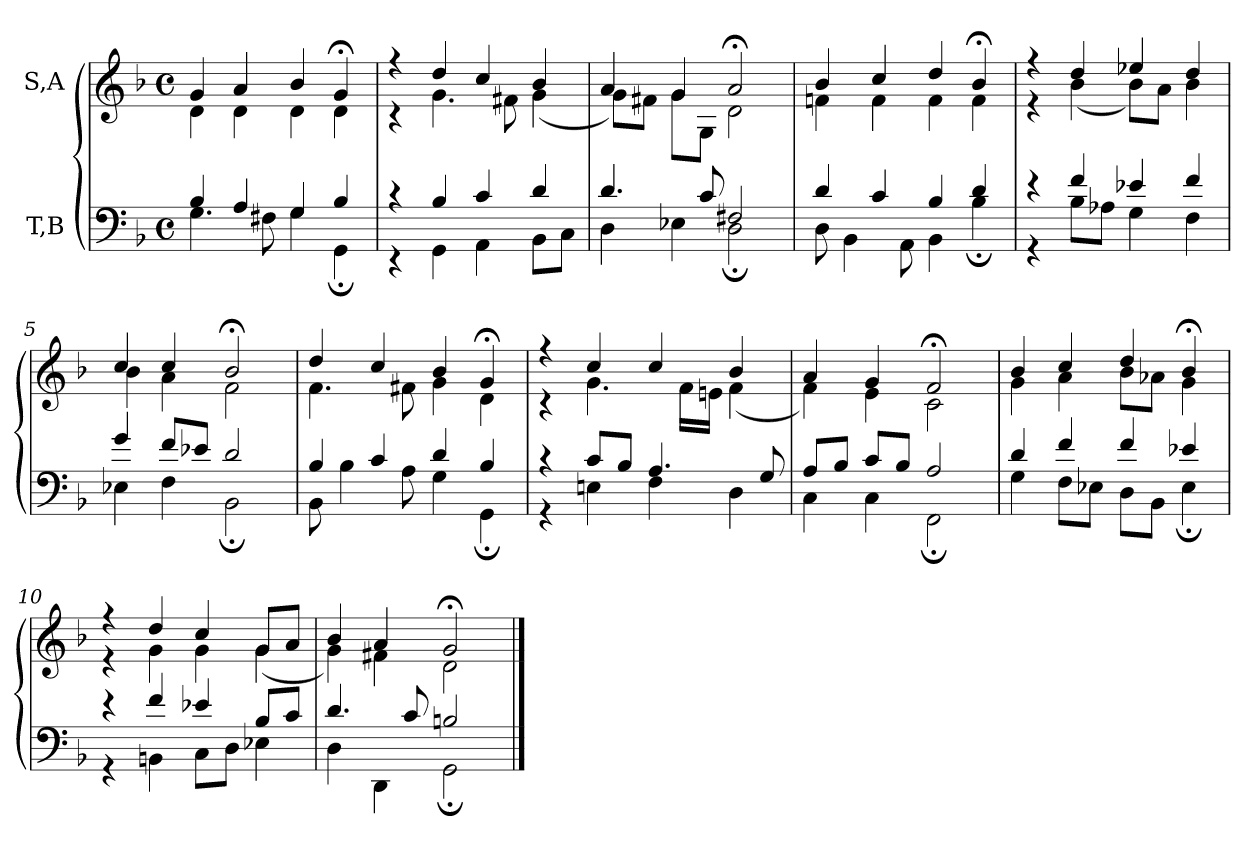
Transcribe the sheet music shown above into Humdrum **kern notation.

**kern	**kern
*part2	*part1
*staff2	*staff1
*I"T,B	*I"S,A
*clefF4	*clefG2
*k[b-]	*k[b-]
*M4/4	*M4/4
*met(c)	*met(c)
=	=
*^	*^
4B-	4.G	4g	4d
4A	.	4a	4d
.	8F#X	.	.
4G	4G	4b-	4d
4B-	4GG;	4g;<	4d
=1	=1	=1	=1
4r	4r	4r	4r
4B-	4GG	4dd	4.g
4c	4AA	4cc	.
.	.	.	8f#X
4d	8BB-L	4b-	(<4g
.	8CJ	.	.
=2	=2	=2	=2
4.d	4D	4a	8gL)
.	.	.	8f#XJ
.	4E-X	4g	8gL
8c	.	.	8GJ
2F#X	2D;	2a;<	2d
=3	=3	=3	=3
4d	8D	4b-	4fn
.	4BB-	.	.
4c	.	4cc	4f
.	8AA	.	.
4B-	4BB-	4dd	4f
4d	4B-;	4b-;<	4f
=4	=4	=4	=4
4r	4r	4r	4r
4f	8B-L	4dd	(<4b-
.	8A-XJ	.	.
4e-X	4G	4ee-X	8b-L)
.	.	.	8aJ
4f	4F	4dd	4b-
=5	=5	=5	=5
4g	4E-X	4cc	4b-
8fL	4F	4cc	4a
8e-XJ	.	.	.
2d	2BB-;	2b-;<	2f
=6	=6	=6	=6
4B-	8BB-	4dd	4.f
.	4B-	.	.
4c	.	4cc	.
.	8A	.	8f#X
4d	4G	4b-	4g
4B-	4GG;	4g;<	4d
=7	=7	=7	=7
4r	4r	4r	4r
8cL	4En	4cc	4.g
8B-J	.	.	.
4.A	4F	4cc	.
.	.	.	16fLL
.	.	.	16enJJ
.	4D	4b-	(<4f
8G	.	.	.
=8	=8	=8	=8
8AL	4C	4a	4f)
8B-J	.	.	.
8cL	4C	4g	4e
8B-J	.	.	.
2A	2FF;	2f;<	2c
=9	=9	=9	=9
4d	4G	4b-	4g
4f	8FL	4cc	4a
.	8E-XJ	.	.
4f	8DL	4dd	8b-L
.	8BB-J	.	8a-XJ
4e-X	4E-;	4b-;<	4g
=10	=10	=10	=10
4r	4r	4r	4r
4f	4BBn	4dd	4g
4e-X	8CL	4cc	4g
.	8DJ	.	.
8B-L	4E-X	8gL	(<4g
8cJ	.	8aJ	.
=11	=11	=11	=11
4.d	4D	4b-	4g)
.	4DD	4a	4f#X
8c	.	.	.
2Bn	2GG;	2g;<	2d
*v	*v	*	*
*	*v	*v
==	==
*-	*-
